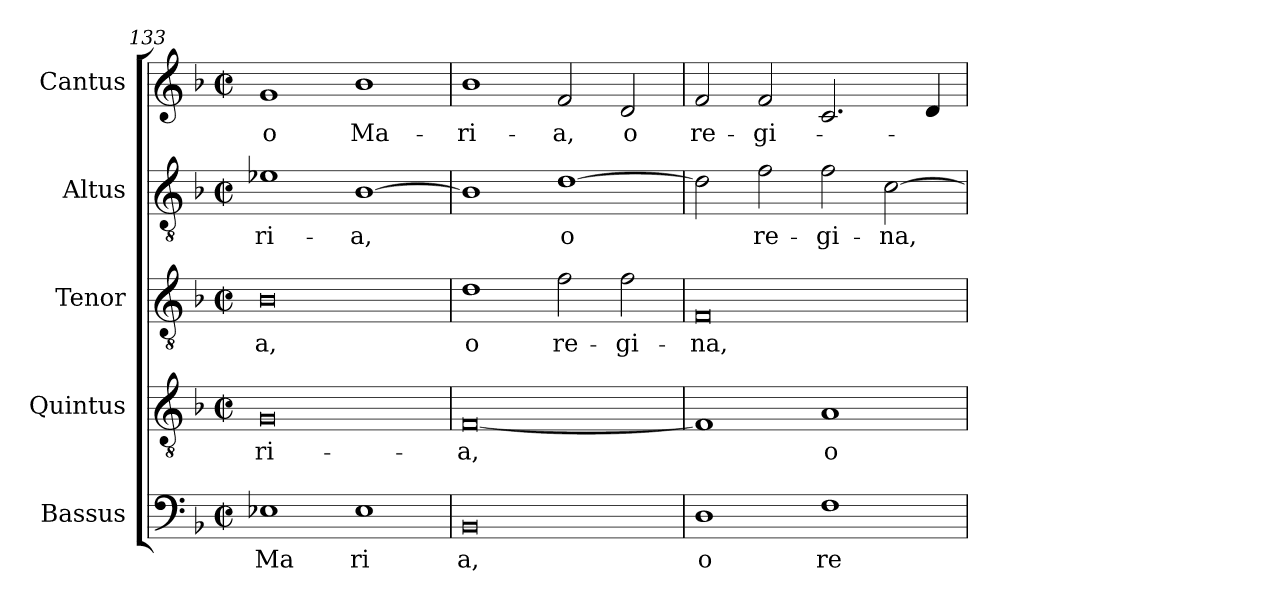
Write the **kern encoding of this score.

**kern	**text	**kern	**text	**kern	**text	**kern	**text	**kern	**text
*part5	*part5	*part4	*part4	*part3	*part3	*part2	*part2	*part1	*part1
*staff5	*staff5	*staff4	*staff4	*staff3	*staff3	*staff2	*staff2	*staff1	*staff1
*I"Bassus	*	*I"Quintus	*	*I"Tenor	*	*I"Altus	*	*I"Cantus	*
*clefF4	*	*clefGv2	*	*clefGv2	*	*clefGv2	*	*clefG2	*
*k[b-]	*	*k[b-]	*	*k[b-]	*	*k[b-]	*	*k[b-]	*
*F:	*	*F:	*	*F:	*	*F:	*	*F:	*
*M2/2	*	*M2/2	*	*M2/2	*	*M2/2	*	*M2/2	*
*met(c|)	*	*met(c|)	*	*met(c|)	*	*met(c|)	*	*met(c|)	*
=133	=133	=133	=133	=133	=133	=133	=133	=133	=133
!	!LO:LY:b:cj	!	!LO:LY:b:cj	!	!LO:LY:b:cj	!	!LO:LY:b:cj	!	!LO:LY:b:cj
1E-X	Ma	0G	-ri-	0B-	-a,	1e-X	-ri-	1g	o
!	!LO:LY:b:cj	!	!	!	!	!	!LO:LY:b:cj	!	!LO:LY:b:cj
1E-	ri	.	.	.	.	[>1B-	-a,	1b-	Ma-
=134	=134	=134	=134	=134	=134	=134	=134	=134	=134
!	!LO:LY:b:cj	!	!LO:LY:b:cj	!	!LO:LY:b:cj	!	!	!	!LO:LY:b:cj
0BB-	a,	[<0F	-a,	1d	o	1B-]	.	1b-	-ri-
!	!	!	!	!	!LO:LY:b:cj	!	!LO:LY:b:rj	!	!LO:LY:b:cj
.	.	.	.	2f\	re-	[>1d	o	2f/	-a,
!	!	!	!	!	!LO:LY:b:cj	!	!	!	!LO:LY:b:cj
.	.	.	.	2f\	-gi-	.	.	2d/	o
=135	=135	=135	=135	=135	=135	=135	=135	=135	=135
!	!LO:LY:b:cj	!	!	!	!LO:LY:b:cj	!	!	!	!LO:LY:b:cj
1D	o	1F]	.	0F	-na,	2d\]	.	2f/	re-
!	!	!	!	!	!	!	!LO:LY:b:cj	!	!LO:LY:b:cj
.	.	.	.	.	.	2f\	re-	2f/	-gi-
!	!LO:LY:b:cj	!	!LO:LY:b:cj	!	!	!	!LO:LY:b:cj	!	!
1F	re	1A	o	.	.	2f\	-gi-	2.c/	.
!	!	!	!	!	!	!	!LO:LY:b	!	!
.	.	.	.	.	.	[>2c\	-na,	.	.
.	.	.	.	.	.	.	.	4d/	.
=	=	=	=	=	=	=	=	=	=
*-	*-	*-	*-	*-	*-	*-	*-	*-	*-
